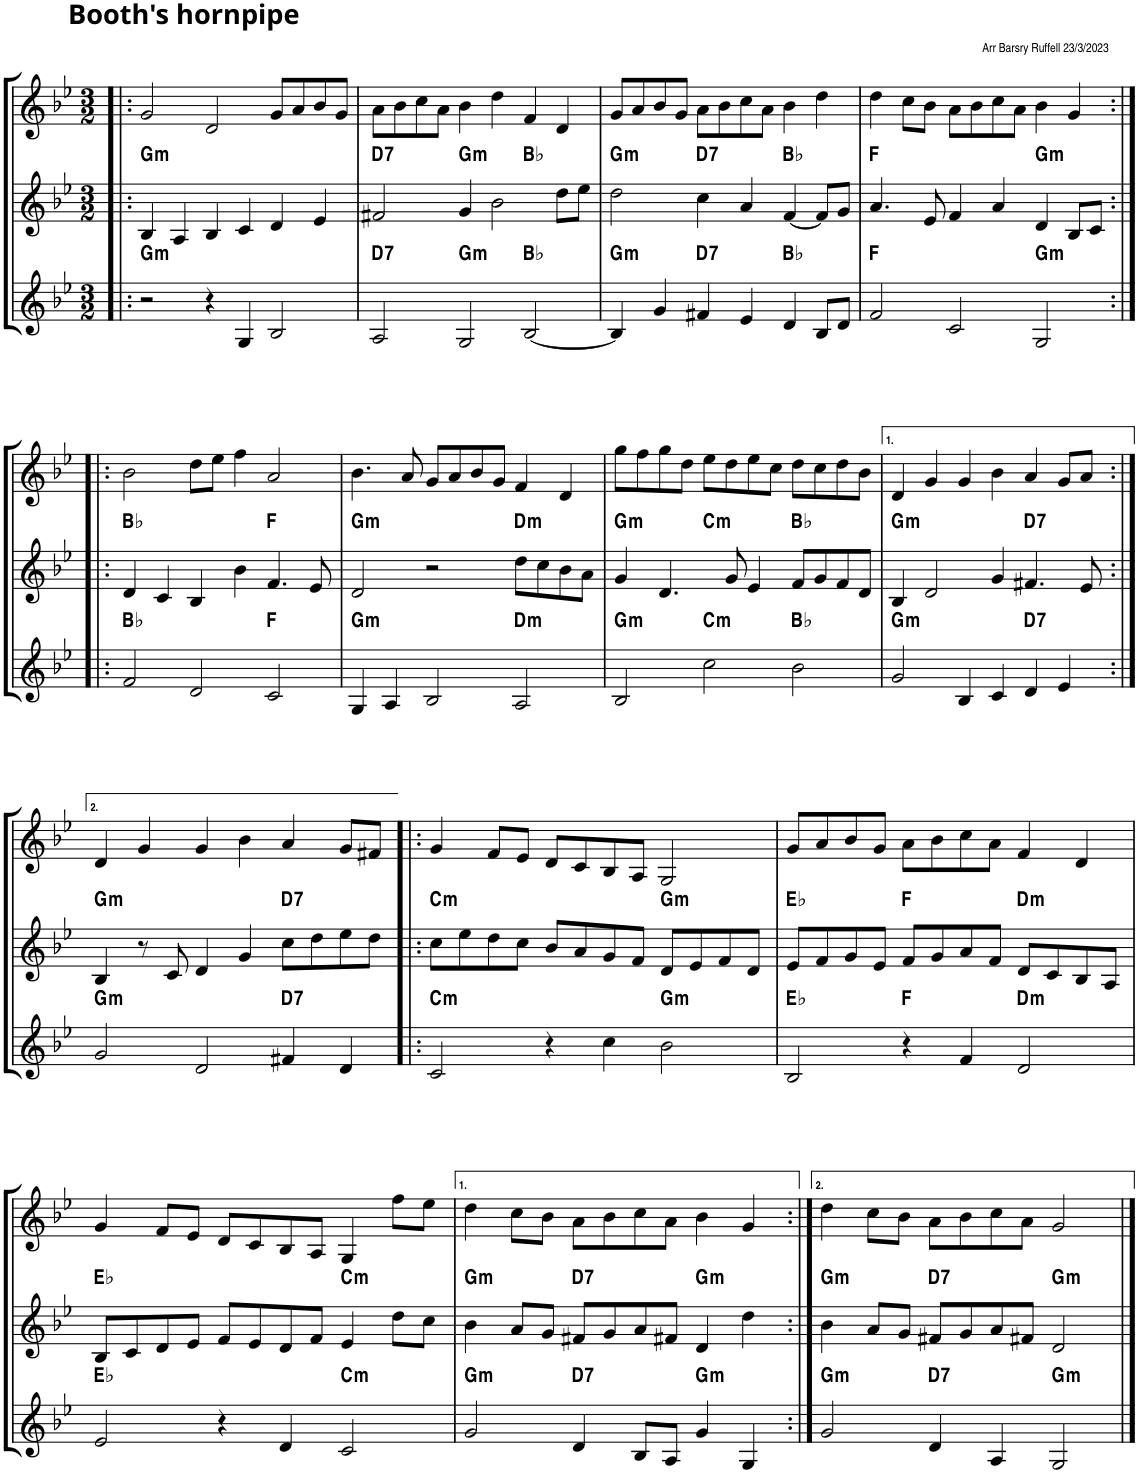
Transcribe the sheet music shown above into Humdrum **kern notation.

**kern	**kern	**harte	**kern
*part3	*part2	*part2	*part1
*staff3	*staff2	*	*staff1
*I"Piano	*I"Piano	*	*I"Piano
*I'Pno	*I'Pno	*	*I'Pno
*clefG2	*clefG2	*	*clefG2
*k[b-e-]	*k[b-e-]	*	*k[b-e-]
*M3/2	*M3/2	*	*M3/2
=1!|:	=1!|:	=1!|:	=1!|:
!	!	!LO:H:kt=m	!
2r	4B-/	G:min	2g/
.	4A/	.	.
4r	4B-/	.	2d/
4GG/	4c/	.	.
2BB-/	4d/	.	8g/L
.	.	.	8a/
.	4e-/	.	8b-/
.	.	.	8g/J
=2	=2	=2	=2
!	!	!LO:H:kt=7	!
*	*^	*	*
2AA/	2f#X/	1ryy	D:7	8a\L
.	.	.	.	8b-\
.	.	.	.	8cc\
.	.	.	.	8a\J
!	!	!	!LO:H:kt=m	!
2GG/	4g/	.	G:min	4b-\
.	2b-\	.	.	4dd\
[2BB-/	.	2ryy	Bb:maj	4f/
.	8dd\L	.	.	4d/
.	8ee-\J	.	.	.
=3	=3	=3	=3	=3
!	!	!	!LO:H:kt=m	!
*	*v	*v	*	*
4BB-/]	2dd\	G:min	8g/L
.	.	.	8a/
4G/	.	.	8b-/
.	.	.	8g/J
!	!	!LO:H:kt=7	!
4F#X/	4cc\	D:7	8a\L
.	.	.	8b-\
4E-/	4a/	.	8cc\
.	.	.	8a\J
4D/	[4f/	Bb:maj	4b-\
8BB-/L	8f/L]	.	4dd\
8D/J	8g/J	.	.
=4	=4	=4	=4
2F/	4.a/	F:maj	4dd\
.	.	.	8cc\L
.	8e-/	.	8b-\J
2C/	4f/	.	8a\L
.	.	.	8b-\
.	4a/	.	8cc\
.	.	.	8a\J
!	!	!LO:H:kt=m	!
2GG/	4d/	G:min	4b-\
.	8B-/L	.	4g/
.	8c/J	.	.
!!LO:LB:g=z
=5:|!|:	=5:|!|:	=5:|!|:	=5:|!|:
2F/	4d/	Bb:maj	2b-\
.	4c/	.	.
2D/	4B-/	.	8dd\L
.	.	.	8ee-\J
.	4b-\	.	4ff\
2C/	4.f/	F:maj	2a/
.	8e-/	.	.
=6	=6	=6	=6
!	!	!LO:H:kt=m	!
4GG/	2d/	G:min	4.b-\
4AA/	.	.	.
.	.	.	8a/
2BB-/	2r	.	8g/L
.	.	.	8a/
.	.	.	8b-/
.	.	.	8g/J
!	!	!LO:H:kt=m	!
2AA/	8dd\L	D:min	4f/
.	8cc\	.	.
.	8b-\	.	4d/
.	8a\J	.	.
=7	=7	=7	=7
!	!	!LO:H:kt=m	!
*	*^	*	*
2BB-/	4g/	2ryy	G:min	8gg\L
.	.	.	.	8ff\
.	4.d/	.	.	8gg\
.	.	.	.	8dd\J
!	!	!	!LO:H:kt=m	!
2c\	.	1ryy	C:min	8ee-\L
.	8g/	.	.	8dd\
.	4e-/	.	.	8ee-\
.	.	.	.	8cc\J
2B-\	8f/L	.	Bb:maj	8dd\L
.	8g/	.	.	8cc\
.	8f/	.	.	8dd\
.	8d/J	.	.	8b-\J
=8	=8	=8	=8	=8
!	!	!	!LO:H:kt=m	!
*	*v	*v	*	*
2G/	4B-/	G:min	4d/
.	2d/	.	4g/
4BB-/	.	.	4g/
4C/	4g/	.	4b-\
!	!	!LO:H:kt=7	!
4D/	4.f#X/	D:7	4a/
4E-/	.	.	8g/L
.	8e-/	.	8a/J
!!LO:LB:g=z
=9:|!	=9:|!	=9:|!	=9:|!
!	!	!LO:H:kt=m	!
2G/	4B-/	G:min	4d/
.	8r	.	4g/
.	8c/	.	.
2D/	4d/	.	4g/
.	4g/	.	4b-\
!	!	!LO:H:kt=7	!
4F#X/	8cc\L	D:7	4a/
.	8dd\	.	.
4D/	8ee-\	.	8g/L
.	8dd\J	.	8f#X/J
=10!|:	=10!|:	=10!|:	=10!|:
!	!	!LO:H:kt=m	!
2C/	8cc\L	C:min	4g/
.	8ee-\	.	.
.	8dd\	.	8f/L
.	8cc\J	.	8e-/J
4r	8b-/L	.	8d/L
.	8a/	.	8c/
4c\	8g/	.	8B-/
.	8f/J	.	8A/J
!	!	!LO:H:kt=m	!
2B-\	8d/L	G:min	2G/
.	8e-/	.	.
.	8f/	.	.
.	8d/J	.	.
=11	=11	=11	=11
2BB-/	8e-/L	Eb:maj	8g/L
.	8f/	.	8a/
.	8g/	.	8b-/
.	8e-/J	.	8g/J
4r	8f/L	F:maj	8a\L
.	8g/	.	8b-\
4F/	8a/	.	8cc\
.	8f/J	.	8a\J
!	!	!LO:H:kt=m	!
2D/	8d/L	D:min	4f/
.	8c/	.	.
.	8B-/	.	4d/
.	8A/J	.	.
!!LO:LB:g=z
=12	=12	=12	=12
2E-/	8B-/L	Eb:maj	4g/
.	8c/	.	.
.	8d/	.	8f/L
.	8e-/J	.	8e-/J
4r	8a/L	.	8d/L
.	8e-/	.	8c/
4D/	8d/	.	8B-/
.	8f/J	.	8A/J
!	!	!LO:H:kt=m	!
2C/	4e-/	C:min	4G/
.	8dd\L	.	8ff\L
.	8cc\J	.	8ee-\J
=13	=13	=13	=13
!	!	!LO:H:kt=m	!
2G/	4b-\	G:min	4dd\
.	8a/L	.	8cc\L
.	8g/J	.	8b-\J
!	!	!LO:H:kt=7	!
4D/	8f#X/L	D:7	8a\L
.	8g/	.	8b-\
8BB-/L	8a/	.	8cc\
8AA/J	8f#X/J	.	8a\J
!	!	!LO:H:kt=m	!
4G/	4d/	G:min	4b-\
4GG/	4dd\	.	4g/
=14:|!	=14:|!	=14:|!	=14:|!
!	!	!LO:H:kt=m	!
2G/	4b-\	G:min	4dd\
.	8a/L	.	8cc\L
.	8g/J	.	8b-\J
!	!	!LO:H:kt=7	!
4D/	8f#X/L	D:7	8a\L
.	8g/	.	8b-\
4AA/	8a/	.	8cc\
.	8f#X/J	.	8a\J
!	!	!LO:H:kt=m	!
2GG/	2d/	G:min	2g/
==	==	==	==
*-	*-	*-	*-
